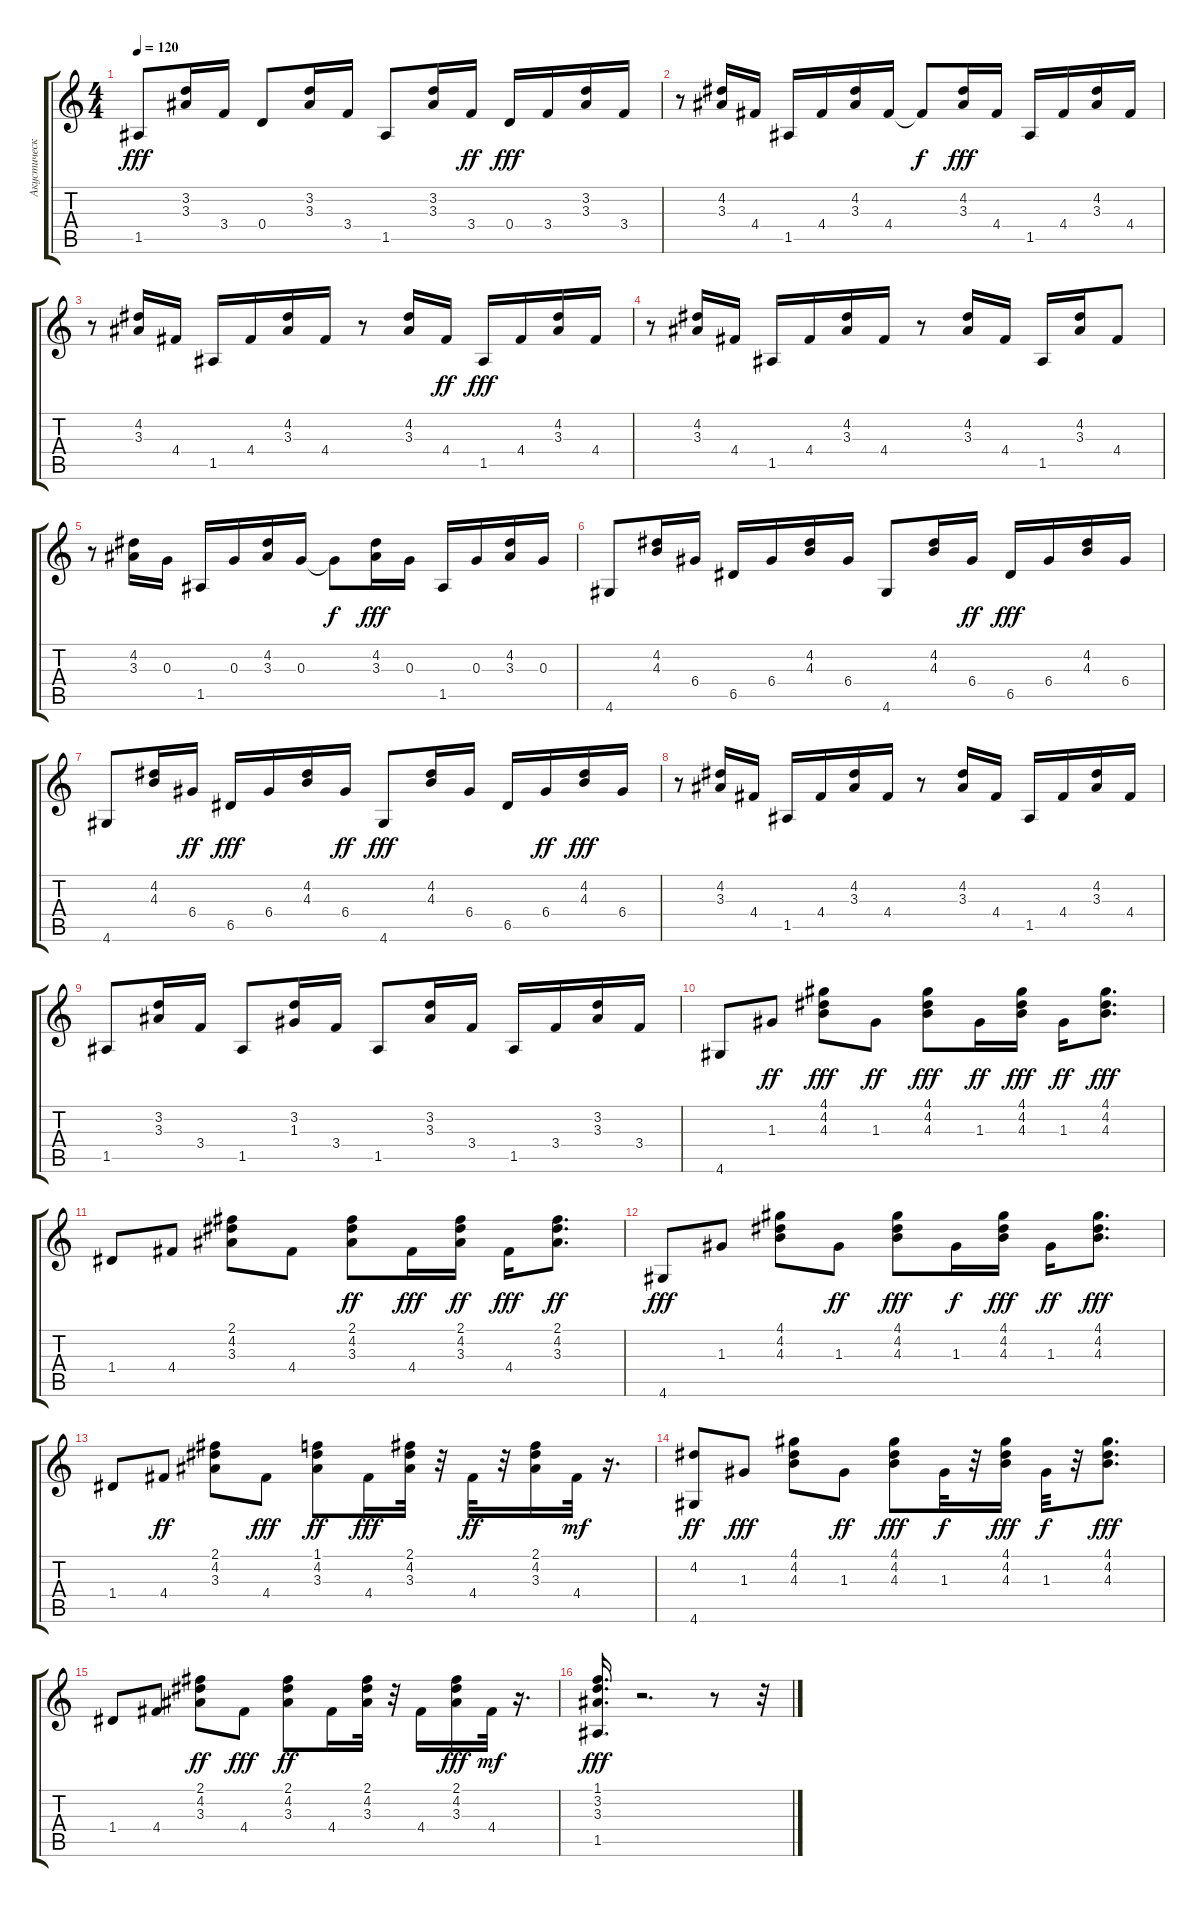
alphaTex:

\track ("Акустический Гранд Роял" "Акустическ") {instrument acousticguitarsteel}
\staff {score tabs}
\tuning (E4 B3 G3 D3 A2 E2) {hide}
\ts (4 4)
\tempo 120
\clef g2
\ks c
1.5.8{dy fff} (3.2 3.3).16 3.4.16 0.4.8 (3.2 3.3).16 3.4.16 1.5.8 (3.2 3.3).16 3.4.16{dy ff} 0.4.16{dy fff} 3.4.16 (3.2 3.3).16 3.4.16 |
r.8 (4.2 3.3).16 4.4.16 1.5.16 4.4.16 (4.2 3.3).16 4.4.16 4.4{t}.8{dy f} (4.2 3.3).16{dy fff} 4.4.16 1.5.16 4.4.16 (4.2 3.3).16 4.4.16 |
r.8 (4.2 3.3).16 4.4.16 1.5.16 4.4.16 (4.2 3.3).16 4.4.16 r.8 (4.2 3.3).16 4.4.16{dy ff} 1.5.16{dy fff} 4.4.16 (4.2 3.3).16 4.4.16 |
r.8 (4.2 3.3).16 4.4.16 1.5.16 4.4.16 (4.2 3.3).16 4.4.16 r.8 (4.2 3.3).16 4.4.16 1.5.16 (4.2 3.3).16 4.4.8 |
r.8 (4.2 3.3).16 0.3.16 1.5.16 0.3.16 (4.2 3.3).16 0.3.16 0.3{t}.8{dy f} (4.2 3.3).16{dy fff} 0.3.16 1.5.16 0.3.16 (4.2 3.3).16 0.3.16 |
4.6.8 (4.2 4.3).16 6.4.16 6.5.16 6.4.16 (4.2 4.3).16 6.4.16 4.6.8 (4.2 4.3).16 6.4.16{dy ff} 6.5.16{dy fff} 6.4.16 (4.2 4.3).16 6.4.16 |
4.6.8 (4.2 4.3).16 6.4.16{dy ff} 6.5.16{dy fff} 6.4.16 (4.2 4.3).16 6.4.16{dy ff} 4.6.8{dy fff} (4.2 4.3).16 6.4.16 6.5.16 6.4.16{dy ff} (4.2 4.3).16{dy fff} 6.4.16 |
r.8 (4.2 3.3).16 4.4.16 1.5.16 4.4.16 (4.2 3.3).16 4.4.16 r.8 (4.2 3.3).16 4.4.16 1.5.16 4.4.16 (4.2 3.3).16 4.4.16 |
1.5.8 (3.2 3.3).16 3.4.16 1.5.8 (3.2 1.3).16 3.4.16 1.5.8 (3.2 3.3).16 3.4.16 1.5.16 3.4.16 (3.2 3.3).16 3.4.16 |
4.6.8 1.3.8{dy ff} (4.1 4.2 4.3).8{dy fff} 1.3.8{dy ff} (4.1 4.2 4.3).8{dy fff} 1.3.16{dy ff} (4.1 4.2 4.3).16{dy fff} 1.3.16{dy ff} (4.1 4.2 4.3).8{d dy fff} |
1.4.8 4.4.8 (2.1 4.2 3.3).8 4.4.8 (2.1 4.2 3.3).8{dy ff} 4.4.16{dy fff} (2.1 4.2 3.3).16{dy ff} 4.4.16{dy fff} (2.1 4.2 3.3).8{d dy ff} |
4.6.8{dy fff} 1.3.8 (4.1 4.2 4.3).8 1.3.8{dy ff} (4.1 4.2 4.3).8{dy fff} 1.3.16{dy f} (4.1 4.2 4.3).16{dy fff} 1.3.16{dy ff} (4.1 4.2 4.3).8{d dy fff} |
1.4.8 4.4.8{dy ff} (2.1 4.2 3.3).8 4.4.8{dy fff} (1.1 4.2 3.3).8{dy ff} 4.4.16{dy fff} (2.1 4.2 3.3).32 r.32 4.4.32{dy ff} r.32 (2.1 4.2 3.3).16 4.4.32{dy mf} r.16{d} |
(4.2 4.6).8{dy ff} 1.3.8{dy fff} (4.1 4.2 4.3).8 1.3.8{dy ff} (4.1 4.2 4.3).8{dy fff} 1.3.32{dy f} r.32 (4.1 4.2 4.3).16{dy fff} 1.3.32{dy f} r.32 (4.1 4.2 4.3).8{d dy fff} |
1.4.8 4.4.8 (2.1 4.2 3.3).8{dy ff} 4.4.8{dy fff} (2.1 4.2 3.3).8{dy ff} 4.4.16 (2.1 4.2 3.3).32 r.32 4.4.16 (2.1 4.2 3.3).16{dy fff} 4.4.32{dy mf} r.16{d} |
(1.1 3.2 3.3 1.5).16{d dy fff} r.2{d} r.8 r.32
